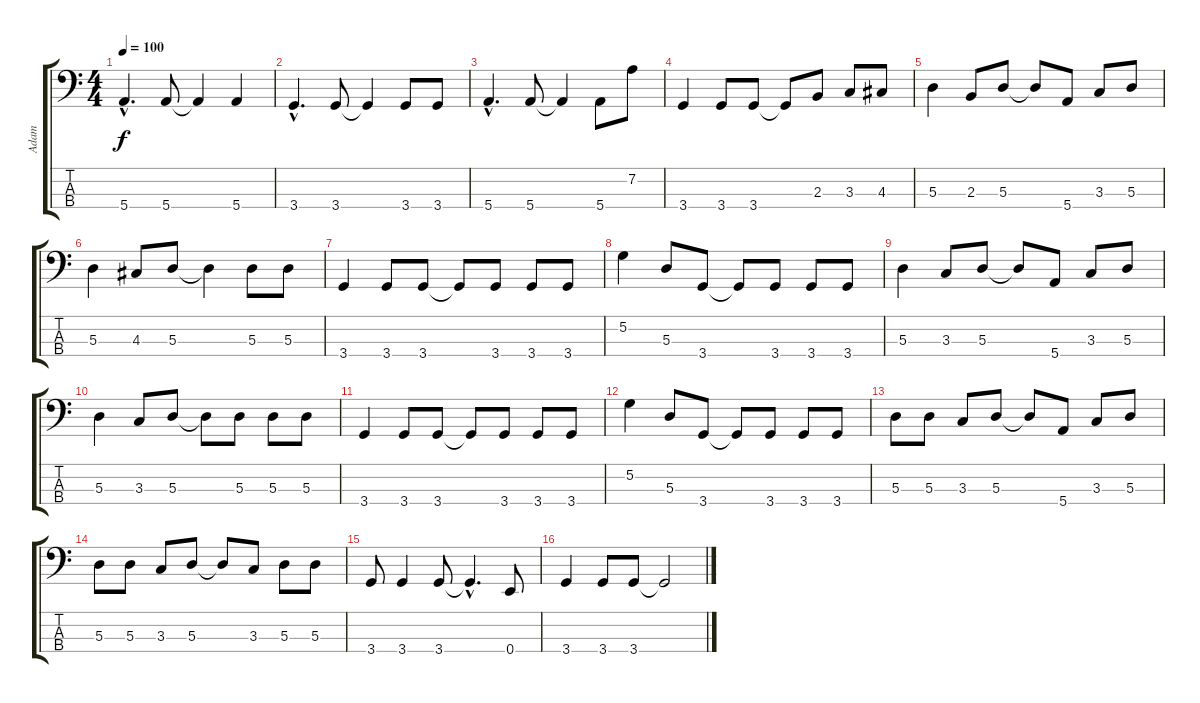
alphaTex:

\track ("Adam" "Adam") {instrument electricbassfinger}
\staff {score tabs}
\tuning (G2 D2 A1 E1) {hide}
\ts (4 4)
\tempo 100
\clef f4
\ks c
5.4{hac}.4{d dy f} 5.4.8 5.4{t}.4 5.4.4 |
3.4{hac}.4{d} 3.4.8 3.4{t}.4 3.4.8 3.4.8 |
5.4{hac}.4{d} 5.4.8 5.4{t}.4 5.4.8 7.2.8 |
3.4.4 3.4.8 3.4.8 3.4{t}.8 2.3.8 3.3.8 4.3.8 |
5.3.4 2.3.8 5.3.8 5.3{t}.8 5.4.8 3.3.8 5.3.8 |
5.3.4 4.3.8 5.3.8 5.3{t}.4 5.3.8 5.3.8 |
3.4.4 3.4.8 3.4.8 3.4{t}.8 3.4.8 3.4.8 3.4.8 |
5.2.4 5.3.8 3.4.8 3.4{t}.8 3.4.8 3.4.8 3.4.8 |
5.3.4 3.3.8 5.3.8 5.3{t}.8 5.4.8 3.3.8 5.3.8 |
5.3.4 3.3.8 5.3.8 5.3{t}.8 5.3.8 5.3.8 5.3.8 |
3.4.4 3.4.8 3.4.8 3.4{t}.8 3.4.8 3.4.8 3.4.8 |
5.2.4 5.3.8 3.4.8 3.4{t}.8 3.4.8 3.4.8 3.4.8 |
5.3.8 5.3.8 3.3.8 5.3.8 5.3{t}.8 5.4.8 3.3.8 5.3.8 |
5.3.8 5.3.8 3.3.8 5.3.8 5.3{t}.8 3.3.8 5.3.8 5.3.8 |
3.4.8 3.4.4 3.4.8 3.4{hac t}.4{d} 0.4.8 |
3.4.4 3.4.8 3.4.8 3.4{t}.2
